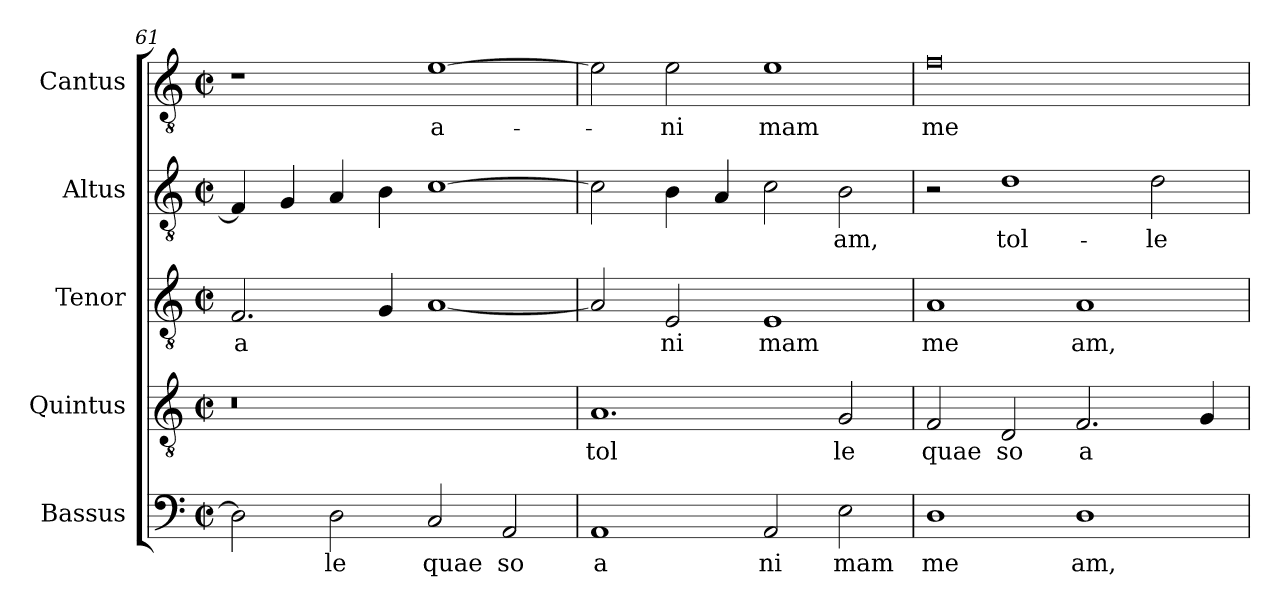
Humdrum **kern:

**kern	**text	**kern	**text	**kern	**text	**kern	**text	**kern	**text
*part5	*part5	*part4	*part4	*part3	*part3	*part2	*part2	*part1	*part1
*staff5	*staff5	*staff4	*staff4	*staff3	*staff3	*staff2	*staff2	*staff1	*staff1
*I"Bassus	*	*I"Quintus	*	*I"Tenor	*	*I"Altus	*	*I"Cantus	*
*clefF4	*	*clefGv2	*	*clefGv2	*	*clefGv2	*	*clefGv2	*
*M2/2	*	*M2/2	*	*M2/2	*	*M2/2	*	*M2/2	*
*met(c|)	*	*met(c|)	*	*met(c|)	*	*met(c|)	*	*met(c|)	*
=61	=61	=61	=61	=61	=61	=61	=61	=61	=61
!	!	!	!	!	!LO:LY:b:cj	!	!	!	!
2D\]	.	0r	.	2.F/	a	4F/]	.	1r	.
.	.	.	.	.	.	4G/	.	.	.
!	!LO:LY:b:cj	!	!	!	!	!	!	!	!
2D\	le	.	.	.	.	4A/	.	.	.
.	.	.	.	4G/	.	4B\	.	.	.
!	!LO:LY:b:cj	!	!	!	!	!	!	!	!LO:LY:b:rj
2C/	quae	.	.	[>1A	.	[<1c	.	[>1e	a-
!	!LO:LY:b:cj	!	!	!	!	!	!	!	!
2AA/	so	.	.	.	.	.	.	.	.
!!LO:PB:g=z
=62	=62	=62	=62	=62	=62	=62	=62	=62	=62
!	!LO:LY:b:cj	!	!LO:LY:b:cj	!	!	!	!	!	!
1AA	a	1.A	tol	2A/]	.	2c\]	.	2e\]	.
!	!	!	!	!	!LO:LY:b:cj	!	!	!	!LO:LY:b:cj
.	.	.	.	2E/	ni	4B\	.	2e\	-ni
.	.	.	.	.	.	4A/	.	.	.
!	!LO:LY:b:cj	!	!	!	!LO:LY:b:cj	!	!	!	!LO:LY:b:cj
2AA/	ni	.	.	1E	mam	2c\	.	1e	mam
!	!LO:LY:b:cj	!	!LO:LY:b:cj	!	!	!	!LO:LY:b:cj	!	!
2E\	mam	2G/	le	.	.	2B\	-am,	.	.
=63	=63	=63	=63	=63	=63	=63	=63	=63	=63
!	!LO:LY:b:cj	!	!LO:LY:b:cj	!	!LO:LY:b:cj	!	!	!	!LO:LY:b:cj
1D	me	2F/	quae	1A	me	2r	.	0f	me
!	!	!	!LO:LY:b:cj	!	!	!	!LO:LY:b:cj	!	!
.	.	2D/	so	.	.	1d	tol-	.	.
!	!LO:LY:b:cj	!	!LO:LY:b:cj	!	!LO:LY:b:cj	!	!	!	!
1D	am,	2.F/	a	1A	am,	.	.	.	.
!	!	!	!	!	!	!	!LO:LY:b:cj	!	!
.	.	.	.	.	.	2d\	-le	.	.
.	.	4G/	.	.	.	.	.	.	.
=	=	=	=	=	=	=	=	=	=
*-	*-	*-	*-	*-	*-	*-	*-	*-	*-
